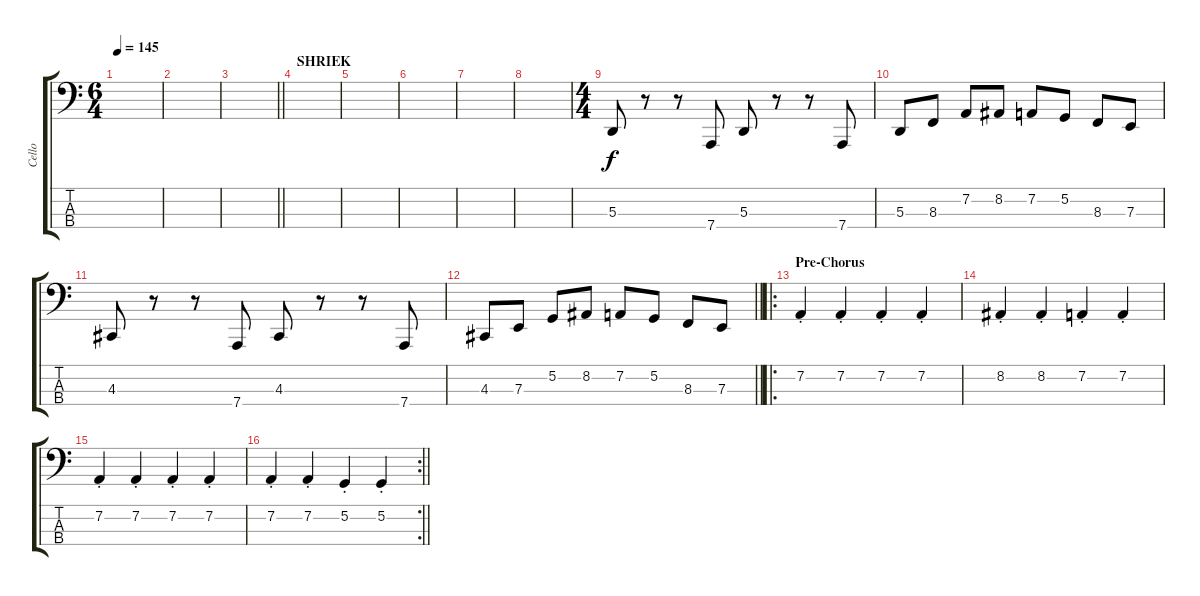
\track ("Cello" "Cello") {instrument cello}
\staff {score tabs}
\tuning (G2 D2 A1 D1) {hide}
\ts (6 4)
\tempo 145
\clef f4
\ks c
|
|
\barLineRight lightlight
|
\section ("" "SHRIEK")
|
|
|
|
|
\ts (4 4)
5.3.8 r.8 r.8 7.4.8 5.3.8 r.8 r.8 7.4.8 |
5.3.8 8.3.8 7.2.8 8.2.8 7.2.8 5.2.8 8.3.8 7.3.8 |
4.3.8 r.8 r.8 7.4.8 4.3.8 r.8 r.8 7.4.8 |
\barLineRight lightlight
4.3.8 7.3.8 5.2.8 8.2.8 7.2.8 5.2.8 8.3.8 7.3.8 |
\ro
\section ("" "Pre-Chorus")
7.2{st}.4{volume 10} 7.2{st}.4 7.2{st}.4 7.2{st}.4 |
8.2{st}.4 8.2{st}.4 7.2{st}.4 7.2{st}.4 |
7.2{st}.4 7.2{st}.4 7.2{st}.4 7.2{st}.4 |
\rc 2
\barLineRight lightlight
7.2{st}.4 7.2{st}.4 5.2{st}.4 5.2{st}.4
